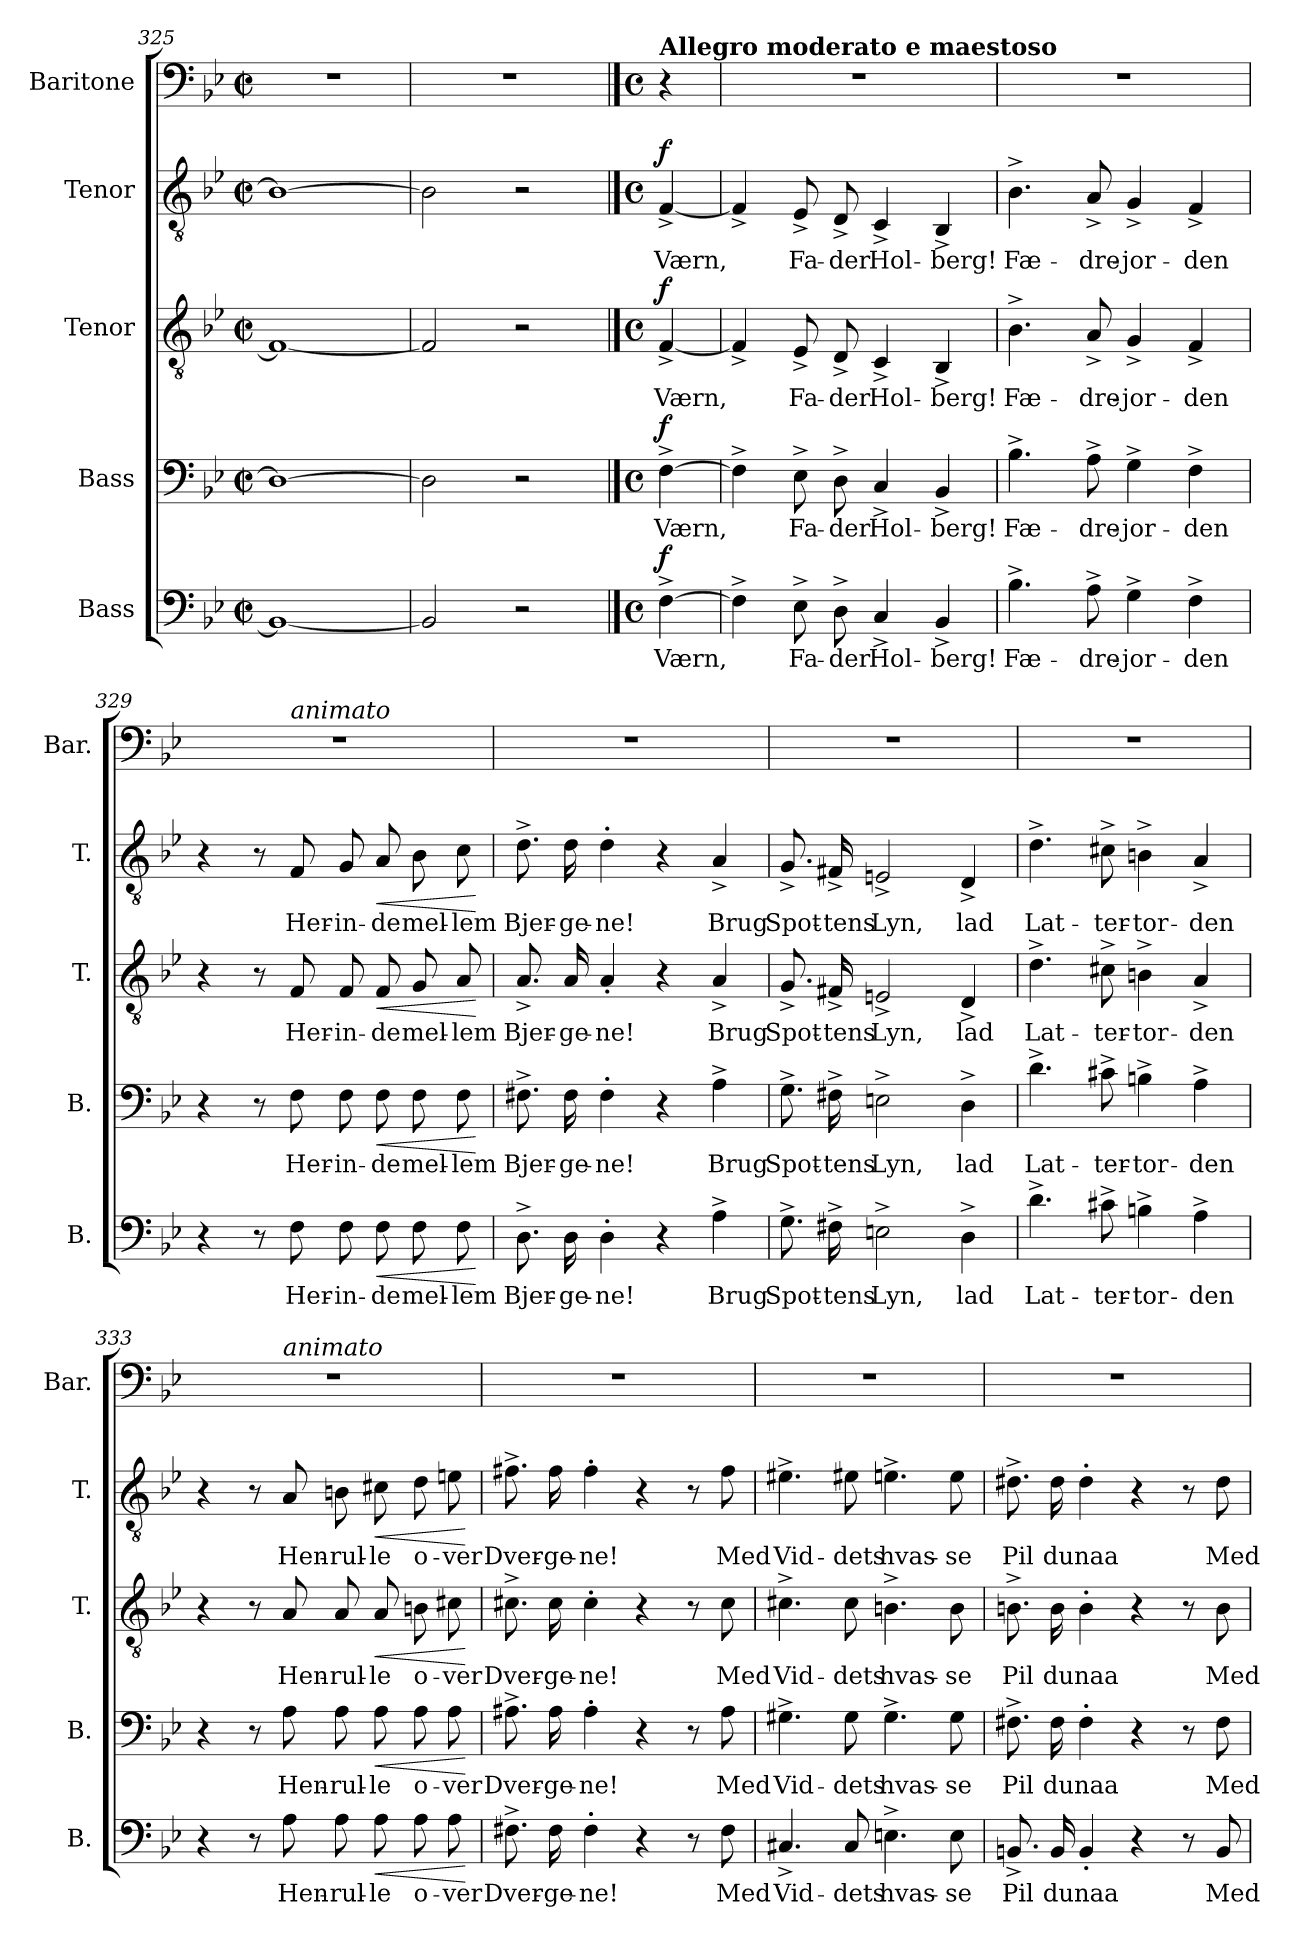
**kern	**text	**dynam	**kern	**text	**dynam	**kern	**text	**dynam	**kern	**text	**dynam	**kern
*part5	*part5	*part5	*part4	*part4	*part4	*part3	*part3	*part3	*part2	*part2	*part2	*part1
*staff5	*staff5	*staff5	*staff4	*staff4	*staff4	*staff3	*staff3	*staff3	*staff2	*staff2	*staff2	*staff1
*I"Bass	*	*	*I"Bass	*	*	*I"Tenor	*	*	*I"Tenor	*	*	*I"Baritone
*I'B.	*	*	*I'B.	*	*	*I'T.	*	*	*I'T.	*	*	*I'Bar.
*clefF4	*	*	*clefF4	*	*	*clefGv2	*	*	*clefGv2	*	*	*clefF4
*k[b-e-]	*	*	*k[b-e-]	*	*	*k[b-e-]	*	*	*k[b-e-]	*	*	*k[b-e-]
*M2/2	*	*	*M2/2	*	*	*M2/2	*	*	*M2/2	*	*	*M2/2
*met(c|)	*	*	*met(c|)	*	*	*met(c|)	*	*	*met(c|)	*	*	*met(c|)
=325	=325	=325	=325	=325	=325	=325	=325	=325	=325	=325	=325	=325
1BB-_	.	.	1D_	.	.	1F_	.	.	1B-_	.	.	1r
=326	=326	=326	=326	=326	=326	=326	=326	=326	=326	=326	=326	=326
2BB-/]	.	.	2D\]	.	.	2F/]	.	.	2B-\]	.	.	1r
2r	.	.	2r	.	.	2r	.	.	2r	.	.	.
!!LO:PB:g=z
==326X2	==326X2	==326X2	==326X2	==326X2	==326X2	==326X2	==326X2	==326X2	==326X2	==326X2	==326X2	==326X2
*M4/4	*	*	*M4/4	*	*	*M4/4	*	*	*M4/4	*	*	*M4/4
*met(c)	*	*	*met(c)	*	*	*met(c)	*	*	*met(c)	*	*	*met(c)
*	*	*	*	*	*	*	*	*	*	*	*	*MM92
!	!	!	!	!	!	!	!	!	!	!	!	!LO:TX:a:B:t=Allegro moderato e maestoso
!	!LO:LY:b	!LO:DY:a	!	!LO:LY:b	!LO:DY:a	!	!LO:LY:b	!LO:DY:a	!	!LO:LY:b	!LO:DY:a	!
[4F^\	Værn,	f	[4F^\	Værn,	f	[4F^/	Værn,	f	[4F^/	Værn,	f	4r
=327	=327	=327	=327	=327	=327	=327	=327	=327	=327	=327	=327	=327
4F^\]	.	.	4F^\]	.	.	4F^/]	.	.	4F^/]	.	.	1r
!	!LO:LY:b	!	!	!LO:LY:b	!	!	!LO:LY:b	!	!	!LO:LY:b	!	!
8E-^\	Fa-	.	8E-^\	Fa-	.	8E-^/	Fa-	.	8E-^/	Fa-	.	.
!	!LO:LY:b	!	!	!LO:LY:b	!	!	!LO:LY:b	!	!	!LO:LY:b	!	!
8D^\	-der	.	8D^\	-der	.	8D^/	-der	.	8D^/	-der	.	.
!	!LO:LY:b	!	!	!LO:LY:b	!	!	!LO:LY:b	!	!	!LO:LY:b	!	!
4C^/	Hol-	.	4C^/	Hol-	.	4C^/	Hol-	.	4C^/	Hol-	.	.
!	!LO:LY:b	!	!	!LO:LY:b	!	!	!LO:LY:b	!	!	!LO:LY:b	!	!
4BB-^/	-berg!	.	4BB-^/	-berg!	.	4BB-^/	-berg!	.	4BB-^/	-berg!	.	.
=328	=328	=328	=328	=328	=328	=328	=328	=328	=328	=328	=328	=328
!	!LO:LY:b	!	!	!LO:LY:b	!	!	!LO:LY:b	!	!	!LO:LY:b	!	!
4.B-^\	Fæ-	.	4.B-^\	Fæ-	.	4.B-^\	Fæ-	.	4.B-^\	Fæ-	.	1r
!	!LO:LY:b	!	!	!LO:LY:b	!	!	!LO:LY:b	!	!	!LO:LY:b	!	!
8A^\	-dre-	.	8A^\	-dre-	.	8A^/	-dre-	.	8A^/	-dre-	.	.
!	!LO:LY:b	!	!	!LO:LY:b	!	!	!LO:LY:b	!	!	!LO:LY:b	!	!
4G^\	-jor-	.	4G^\	-jor-	.	4G^/	-jor-	.	4G^/	-jor-	.	.
!	!LO:LY:b	!	!	!LO:LY:b	!	!	!LO:LY:b	!	!	!LO:LY:b	!	!
4F^\	-den	.	4F^\	-den	.	4F^/	-den	.	4F^/	-den	.	.
=329	=329	=329	=329	=329	=329	=329	=329	=329	=329	=329	=329	=329
*	*	*	*	*	*	*	*	*	*	*	*	*^
4r	.	.	4r	.	.	4r	.	.	4r	.	.	1r	4.ryy
8r	.	.	8r	.	.	8r	.	.	8r	.	.	.	.
!	!	!	!	!	!	!	!	!	!	!	!	!	!LO:TX:a:i:t=animato
!	!LO:LY:b	!	!	!LO:LY:b	!	!	!LO:LY:b	!	!	!LO:LY:b	!	!	!
8F\	Her-	.	8F\	Her-	.	8F/	Her-	.	8F/	Her-	.	.	2ryy
!	!LO:LY:b	!	!	!LO:LY:b	!	!	!LO:LY:b	!	!	!LO:LY:b	!	!	!
8F\	-in-	.	8F\	-in-	.	8F/	-in-	.	8G/	-in-	.	.	.
!	!LO:LY:b	!LO:HP:b	!	!LO:LY:b	!LO:HP:b	!	!LO:LY:b	!LO:HP:b	!	!LO:LY:b	!LO:HP:b	!	!
8F\	-de	<	8F\	-de	<	8F/	-de	<	8A/	-de	<	.	.
!	!LO:LY:b	!	!	!LO:LY:b	!	!	!LO:LY:b	!	!	!LO:LY:b	!	!	!
8F\	mel-	.	8F\	mel-	.	8G/	mel-	.	8B-\	mel-	.	.	.
!	!LO:LY:b	!	!	!LO:LY:b	!	!	!LO:LY:b	!	!	!LO:LY:b	!	!	!
8F\	-lem	.	8F\	-lem	.	8A/	-lem	.	8c\	-lem	.	.	8ryy
.	.	[	.	.	[	.	.	[	.	.	[	.	.
=330	=330	=330	=330	=330	=330	=330	=330	=330	=330	=330	=330	=330	=330
!	!LO:LY:b	!	!	!LO:LY:b	!	!	!LO:LY:b	!	!	!LO:LY:b	!	!	!
*	*	*	*	*	*	*	*	*	*	*	*	*v	*v
8.D^\	Bjer-	.	8.F#X^\	Bjer-	.	8.A^/	Bjer-	.	8.d^\	Bjer-	.	1r
!	!LO:LY:b	!	!	!LO:LY:b	!	!	!LO:LY:b	!	!	!LO:LY:b	!	!
16D\	-ge-	.	16F#\	-ge-	.	16A/	-ge-	.	16d\	-ge-	.	.
!	!LO:LY:b	!	!	!LO:LY:b	!	!	!LO:LY:b	!	!	!LO:LY:b	!	!
4D'\	-ne!	.	4F#'\	-ne!	.	4A'/	-ne!	.	4d'\	-ne!	.	.
4r	.	.	4r	.	.	4r	.	.	4r	.	.	.
!	!LO:LY:b	!	!	!LO:LY:b	!	!	!LO:LY:b	!	!	!LO:LY:b	!	!
4A^\	Brug	.	4A^\	Brug	.	4A^/	Brug	.	4A^/	Brug	.	.
=331	=331	=331	=331	=331	=331	=331	=331	=331	=331	=331	=331	=331
!	!LO:LY:b	!	!	!LO:LY:b	!	!	!LO:LY:b	!	!	!LO:LY:b	!	!
8.G^\	Spot-	.	8.G^\	Spot-	.	8.G^/	Spot-	.	8.G^/	Spot-	.	1r
!	!LO:LY:b	!	!	!LO:LY:b	!	!	!LO:LY:b	!	!	!LO:LY:b	!	!
16F#X^\	-tens	.	16F#X^\	-tens	.	16F#X^/	-tens	.	16F#X^/	-tens	.	.
!	!LO:LY:b	!	!	!LO:LY:b	!	!	!LO:LY:b	!	!	!LO:LY:b	!	!
2En^\	Lyn,	.	2En^\	Lyn,	.	2En^/	Lyn,	.	2En^/	Lyn,	.	.
!	!LO:LY:b	!	!	!LO:LY:b	!	!	!LO:LY:b	!	!	!LO:LY:b	!	!
4D^\	lad	.	4D^\	lad	.	4D^/	lad	.	4D^/	lad	.	.
=332	=332	=332	=332	=332	=332	=332	=332	=332	=332	=332	=332	=332
!	!LO:LY:b	!	!	!LO:LY:b	!	!	!LO:LY:b	!	!	!LO:LY:b	!	!
4.d^\	Lat-	.	4.d^\	Lat-	.	4.d^\	Lat-	.	4.d^\	Lat-	.	1r
!	!LO:LY:b	!	!	!LO:LY:b	!	!	!LO:LY:b	!	!	!LO:LY:b	!	!
8c#X^\	-ter-	.	8c#X^\	-ter-	.	8c#X^\	-ter-	.	8c#X^\	-ter-	.	.
!	!LO:LY:b	!	!	!LO:LY:b	!	!	!LO:LY:b	!	!	!LO:LY:b	!	!
4Bn^\	-tor-	.	4Bn^\	-tor-	.	4Bn^\	-tor-	.	4Bn^\	-tor-	.	.
!	!LO:LY:b	!	!	!LO:LY:b	!	!	!LO:LY:b	!	!	!LO:LY:b	!	!
4A^\	-den	.	4A^\	-den	.	4A^/	-den	.	4A^/	-den	.	.
!!LO:LB:g=z
=333	=333	=333	=333	=333	=333	=333	=333	=333	=333	=333	=333	=333
*	*	*	*	*	*	*	*	*	*	*	*	*^
4r	.	.	4r	.	.	4r	.	.	4r	.	.	1r	4.ryy
8r	.	.	8r	.	.	8r	.	.	8r	.	.	.	.
!	!	!	!	!	!	!	!	!	!	!	!	!	!LO:TX:i:t=animato
!	!LO:LY:b	!	!	!LO:LY:b	!	!	!LO:LY:b	!	!	!LO:LY:b	!	!	!
8A\	Hen-	.	8A\	Hen-	.	8A/	Hen-	.	8A/	Hen-	.	.	2ryy
!	!LO:LY:b	!	!	!LO:LY:b	!	!	!LO:LY:b	!	!	!LO:LY:b	!	!	!
8A\	-rul-	.	8A\	-rul-	.	8A/	-rul-	.	8Bn\	-rul-	.	.	.
!	!LO:LY:b	!LO:HP:b	!	!LO:LY:b	!LO:HP:b	!	!LO:LY:b	!LO:HP:b	!	!LO:LY:b	!LO:HP:b	!	!
8A\	-le	<	8A\	-le	<	8A/	-le	<	8c#X\	-le	<	.	.
!	!LO:LY:b	!	!	!LO:LY:b	!	!	!LO:LY:b	!	!	!LO:LY:b	!	!	!
8A\	o-	.	8A\	o-	.	8Bn\	o-	.	8d\	o-	.	.	.
!	!LO:LY:b	!	!	!LO:LY:b	!	!	!LO:LY:b	!	!	!LO:LY:b	!	!	!
8A\	-ver	.	8A\	-ver	.	8c#X\	-ver	.	8en\	-ver	.	.	8ryy
.	.	[	.	.	[	.	.	[	.	.	[	.	.
=334	=334	=334	=334	=334	=334	=334	=334	=334	=334	=334	=334	=334	=334
!	!LO:LY:b	!	!	!LO:LY:b	!	!	!LO:LY:b	!	!	!LO:LY:b	!	!	!
*	*	*	*	*	*	*	*	*	*	*	*	*v	*v
8.F#X^\	Dver-	.	8.A#X^\	Dver-	.	8.c#X^\	Dver-	.	8.f#X^\	Dver-	.	1r
!	!LO:LY:b	!	!	!LO:LY:b	!	!	!LO:LY:b	!	!	!LO:LY:b	!	!
16F#\	-ge-	.	16A#\	-ge-	.	16c#\	-ge-	.	16f#\	-ge-	.	.
!	!LO:LY:b	!	!	!LO:LY:b	!	!	!LO:LY:b	!	!	!LO:LY:b	!	!
4F#'\	-ne!	.	4A#'\	-ne!	.	4c#'\	-ne!	.	4f#'\	-ne!	.	.
4r	.	.	4r	.	.	4r	.	.	4r	.	.	.
8r	.	.	8r	.	.	8r	.	.	8r	.	.	.
!	!LO:LY:b	!	!	!LO:LY:b	!	!	!LO:LY:b	!	!	!LO:LY:b	!	!
8F#\	Med	.	8A#\	Med	.	8c#\	Med	.	8f#\	Med	.	.
=335	=335	=335	=335	=335	=335	=335	=335	=335	=335	=335	=335	=335
!	!LO:LY:b	!	!	!LO:LY:b	!	!	!LO:LY:b	!	!	!LO:LY:b	!	!
4.C#X^/	Vid-	.	4.G#X^\	Vid-	.	4.c#X^\	Vid-	.	4.e#X^\	Vid-	.	1r
!	!LO:LY:b	!	!	!LO:LY:b	!	!	!LO:LY:b	!	!	!LO:LY:b	!	!
8C#/	-dets	.	8G#\	-dets	.	8c#\	-dets	.	8e#X\	-dets	.	.
!	!LO:LY:b	!	!	!LO:LY:b	!	!	!LO:LY:b	!	!	!LO:LY:b	!	!
4.En^\	hvas-	.	4.G#^\	hvas-	.	4.Bn^\	hvas-	.	4.en^\	hvas-	.	.
!	!LO:LY:b	!	!	!LO:LY:b	!	!	!LO:LY:b	!	!	!LO:LY:b	!	!
8E\	-se	.	8G#\	-se	.	8B\	-se	.	8e\	-se	.	.
=336	=336	=336	=336	=336	=336	=336	=336	=336	=336	=336	=336	=336
!	!LO:LY:b	!	!	!LO:LY:b	!	!	!LO:LY:b	!	!	!LO:LY:b	!	!
8.BBn^/	Pil	.	8.F#X^\	Pil	.	8.Bn^\	Pil	.	8.d#X^\	Pil	.	1r
!	!LO:LY:b	!	!	!LO:LY:b	!	!	!LO:LY:b	!	!	!LO:LY:b	!	!
16BB/	du	.	16F#\	du	.	16B\	du	.	16d#\	du	.	.
!	!LO:LY:b	!	!	!LO:LY:b	!	!	!LO:LY:b	!	!	!LO:LY:b	!	!
4BB'/	naa	.	4F#'\	naa	.	4B'\	naa	.	4d#'\	naa	.	.
4r	.	.	4r	.	.	4r	.	.	4r	.	.	.
8r	.	.	8r	.	.	8r	.	.	8r	.	.	.
!	!LO:LY:b	!	!	!LO:LY:b	!	!	!LO:LY:b	!	!	!LO:LY:b	!	!
8BB/	Med	.	8F#\	Med	.	8B\	Med	.	8d#\	Med	.	.
=	=	=	=	=	=	=	=	=	=	=	=	=
*-	*-	*-	*-	*-	*-	*-	*-	*-	*-	*-	*-	*-
